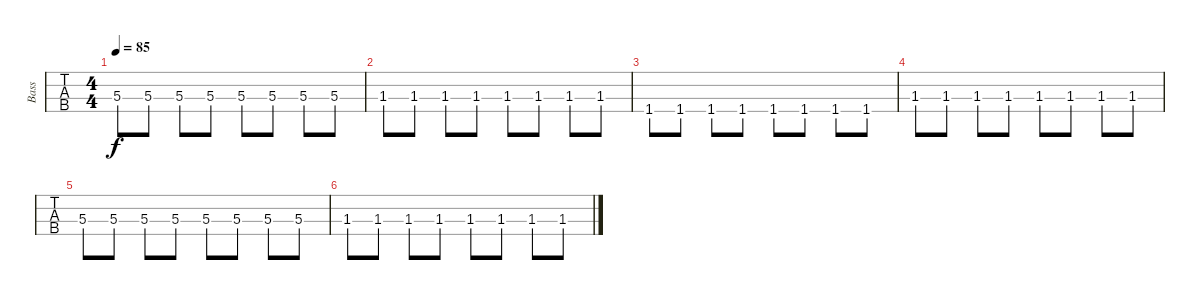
\track ("Bass" "Bass") {instrument electricbassfinger}
\staff {tabs}
\tuning (G2 D2 A1 E1) {hide}
\ts (4 4)
\tempo 85
\clef f4
\ks f
5.3.8{dy f} 5.3.8 5.3.8 5.3.8 5.3.8 5.3.8 5.3.8 5.3.8 |
1.3.8 1.3.8 1.3.8 1.3.8 1.3.8 1.3.8 1.3.8 1.3.8 |
1.4.8 1.4.8{volume 2} 1.4.8 1.4.8 1.4.8 1.4.8 1.4.8 1.4.8 |
1.3.8 1.3.8 1.3.8 1.3.8 1.3.8 1.3.8 1.3.8 1.3.8 |
5.3.8 5.3.8 5.3.8 5.3.8 5.3.8 5.3.8 5.3.8 5.3.8 |
1.3.8 1.3.8 1.3.8 1.3.8 1.3.8 1.3.8 1.3.8 1.3.8
